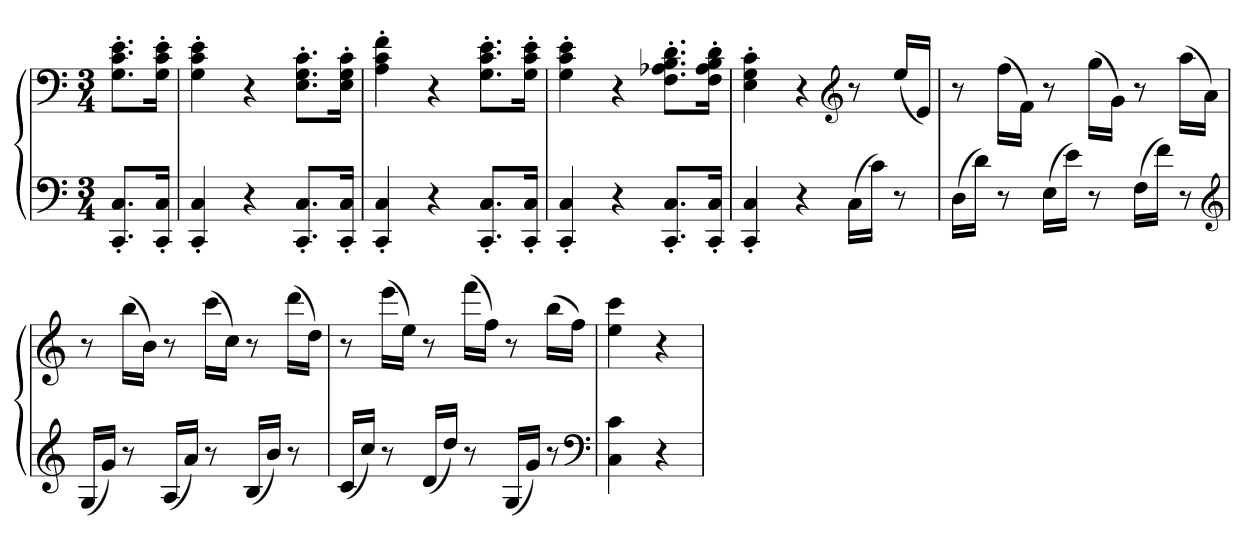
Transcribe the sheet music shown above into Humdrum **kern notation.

**kern	**kern
*part1	*part1
*staff2	*staff1
*clefF4	*clefF4
*k[]	*k[]
*C:	*C:
*M3/4	*M3/4
=	=
8.CC' 8.C'L	8.G' 8.c' 8.e'L
16CC' 16C'Jk	16G' 16c' 16e'Jk
=	=
4CC' 4C'	4G' 4c' 4e'
4r	4r
8.CC' 8.C'L	8.E' 8.G' 8.c'L
16CC' 16C'Jk	16E' 16G' 16c'Jk
=	=
4CC' 4C'	4A' 4c' 4f'
4r	4r
8.CC' 8.C'L	8.G' 8.c' 8.e'L
16CC' 16C'Jk	16G' 16c' 16e'Jk
=	=
4CC' 4C'	4G' 4c' 4e'
4r	4r
8.CC' 8.C'L	8.F' 8.A-X' 8.B' 8.d'L
16CC' 16C'Jk	16F' 16A-' 16B' 16d'Jk
=	=
4CC' 4C'	4E' 4G' 4c'
4r	4r
*	*clefG2
(16CLL	8r
16cJJ)	.
8r	(16eeLL
.	16eJJ)
=	=
(16DLL	8r
16dJJ)	.
8r	(16ffLL
.	16fJJ)
(16ELL	8r
16eJJ)	.
8r	(16ggLL
.	16gJJ)
(16FLL	8r
16fJJ)	.
8r	(16aaLL
.	16aJJ)
*clefG2	*
=	=
(16GLL	8r
16gJJ)	.
8r	(16bbLL
.	16bJJ)
(16ALL	8r
16aJJ)	.
8r	(16cccLL
.	16ccJJ)
(16BLL	8r
16bJJ)	.
8r	(16dddLL
.	16ddJJ)
=	=
(16cLL	8r
16ccJJ)	.
8r	(16eeeLL
.	16eeJJ)
(16dLL	8r
16ddJJ)	.
8r	(16fffLL
.	16ffJJ)
(16GLL	8r
16gJJ)	.
8r	(16bbLL
.	16ffJJ)
*clefF4	*
=	=
4C 4c	4ee 4ccc
4r	4r
=	=
*-	*-
